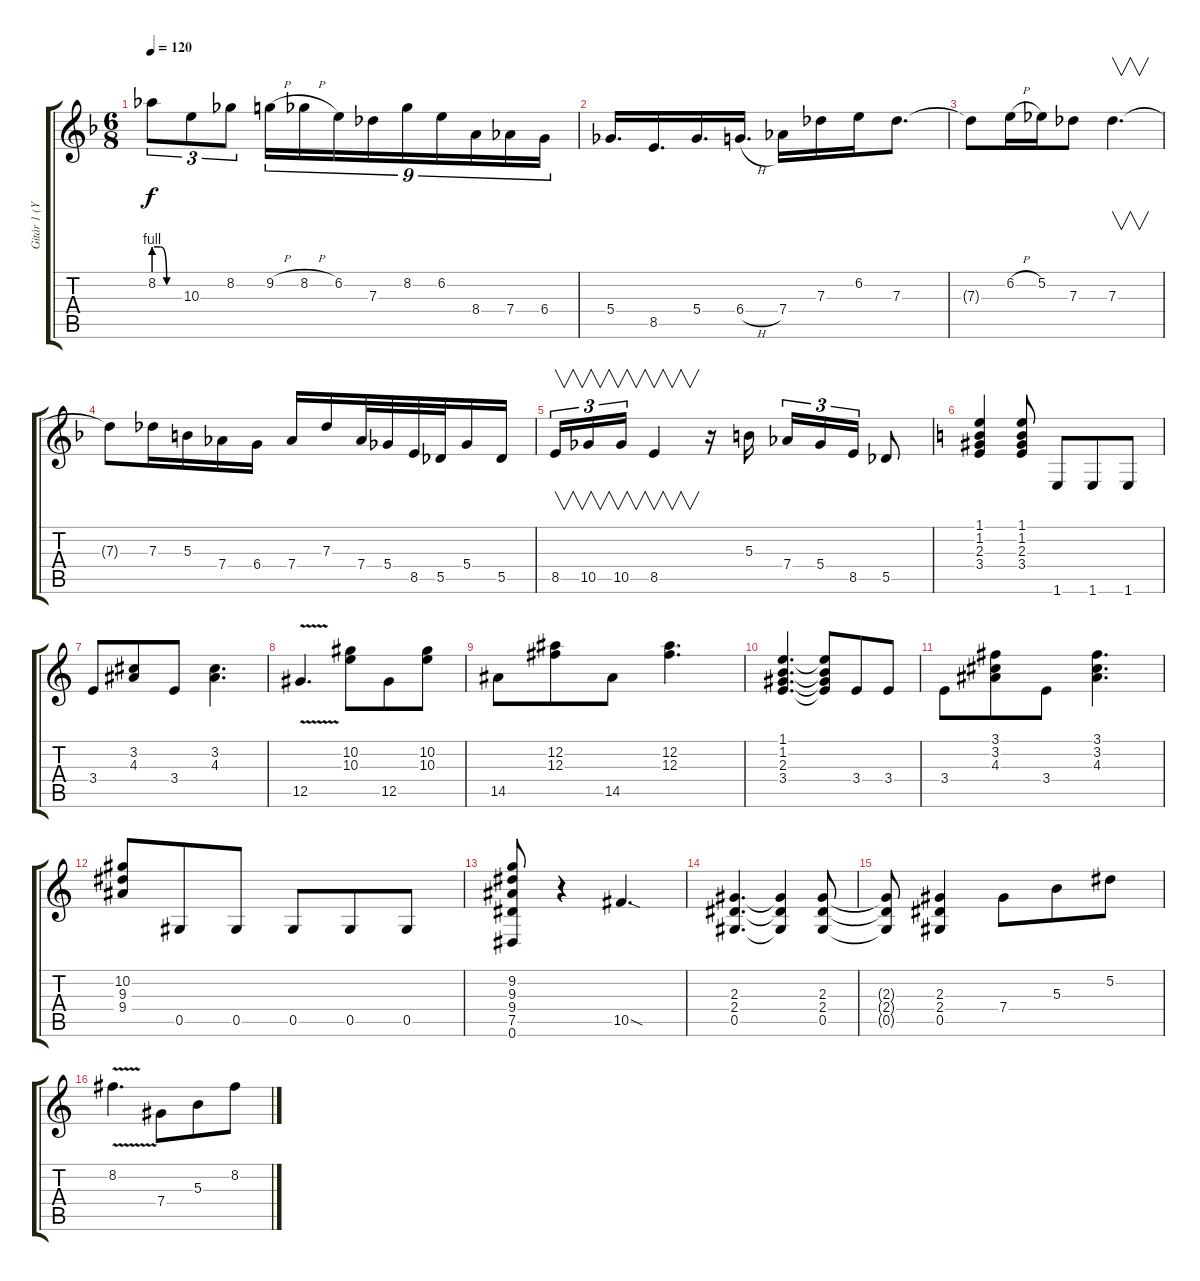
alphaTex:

\track ("Gitár 1 (Yngwie Malmsteen)" "Gitár 1 (Y") {instrument distortionguitar}
\staff {score tabs}
\tuning (Eb4 Bb3 Gb3 Db3 Ab2 Eb2) {hide}
\ts (6 8)
\tempo 120
\clef g2
\ks f
8.2{be (custom 0 4 15 4 30 0 60 0) t}.8{tu (3 2) dy f} 10.3.8{tu (3 2)} 8.2.8{tu (3 2) beam split} 9.2{h}.16{tu (9 8) beam merge} 8.2{h}.16{tu (9 8)} 6.2.16{tu (9 8) beam merge} 7.3.16{tu (9 8)} 8.2.16{tu (9 8)} 6.2.16{tu (9 8)} 8.4.16{tu (9 8)} 7.4.16{tu (9 8)} 6.4.16{tu (9 8)} |
5.4.16{d} 8.5.16{d} 5.4.16{d} 6.4{h}.16{d} 7.4.16 7.3.16 6.2.16 7.3.8{d} |
7.3{t}.8 6.2{h}.16 5.2.16 7.3.8 7.3.4{v d} |
7.3{t}.8 7.3.16 5.3.16 7.4.16 6.4.16 7.4.16 7.3.16 7.4.32 5.4.32 8.5.32 5.5.32 5.4.16 5.5.16 |
8.5.16{v tu (3 2)} 10.5.16{v tu (3 2)} 10.5.16{v tu (3 2)} 8.5.4{v} r.16 5.3.16{beam splitsecondary} 7.4.16{tu (3 2)} 5.4.16{tu (3 2)} 8.5.16{tu (3 2)} 5.5.8 |
\ks c
(1.1 1.2 2.3 3.4).4 (1.1 1.2 2.3 3.4).8 1.6.8 1.6.8 1.6.8 |
3.4.8 (3.2 4.3).8 3.4.8 (3.2 4.3).4{d} |
12.5{v}.4{d} (10.2 10.3).8 12.5.8 (10.2 10.3).8 |
14.5.8 (12.2 12.3).8 14.5.8 (12.2 12.3).4{d} |
(1.1 1.2 2.3 3.4).4{d} (1.1{t} 1.2{t} 2.3{t} 3.4{t}).8 3.4.8 3.4.8 |
3.4.8 (3.1 3.2 4.3).8 3.4.8 (3.1 3.2 4.3).4{d} |
(10.2 9.3 9.4).8 0.5.8 0.5.8 0.5.8 0.5.8 0.5.8 |
(9.2 9.3 9.4 7.5 0.6).8 r.4 10.5{sod}.4{d} |
(2.3 2.4 0.5).4{d} (2.3{t} 2.4{t} 0.5{t}).4 (2.3 2.4 0.5).8 |
(2.3{t} 2.4{t} 0.5{t}).8 (2.3 2.4 0.5).4 7.4.8 5.3.8 5.2.8 |
8.2{v}.4{d} 7.4.8 5.3.8 8.2.8
